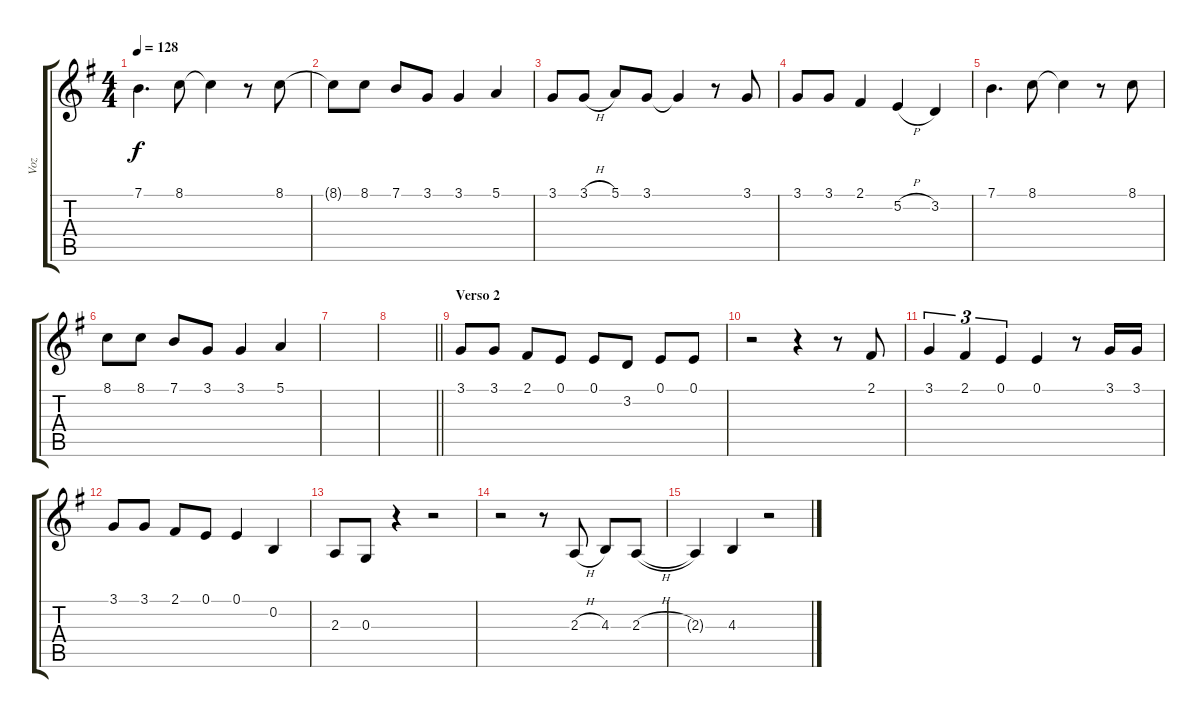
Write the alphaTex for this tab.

\track ("Voz" "Voz") {instrument cello}
\staff {score tabs}
\tuning (E4 B3 G3 D3 A2 E2) {hide}
\ts (4 4)
\tempo 128
\clef g2
\ks g
7.1.4{d dy f} 8.1.8 8.1{t}.4 r.8 8.1.8 |
8.1{t}.8 8.1.8 7.1.8 3.1.8 3.1.4 5.1.4 |
3.1.8 3.1{h}.8 5.1.8 3.1.8 3.1{t}.4 r.8 3.1.8 |
3.1.8 3.1.8 2.1.4 5.2{h}.4 3.2.4 |
7.1.4{d} 8.1.8 8.1{t}.4 r.8 8.1.8 |
8.1.8 8.1.8 7.1.8 3.1.8 3.1.4 5.1.4 |
|
\barLineRight lightlight
|
\section ("" "Verso 2")
3.1.8 3.1.8 2.1.8 0.1.8 0.1.8 3.2.8 0.1.8 0.1.8 |
r.2 r.4 r.8 2.1.8 |
3.1.4{tu (3 2)} 2.1.4{tu (3 2)} 0.1.4{tu (3 2)} 0.1.4 r.8 3.1.16 3.1.16 |
3.1.8 3.1.8 2.1.8 0.1.8 0.1.4 0.2.4 |
2.3.8 0.3.8 r.4 r.2 |
r.2 r.8 2.3{h}.8 4.3.8 2.3{h}.8 |
2.3{t}.4 4.3.4 r.2
